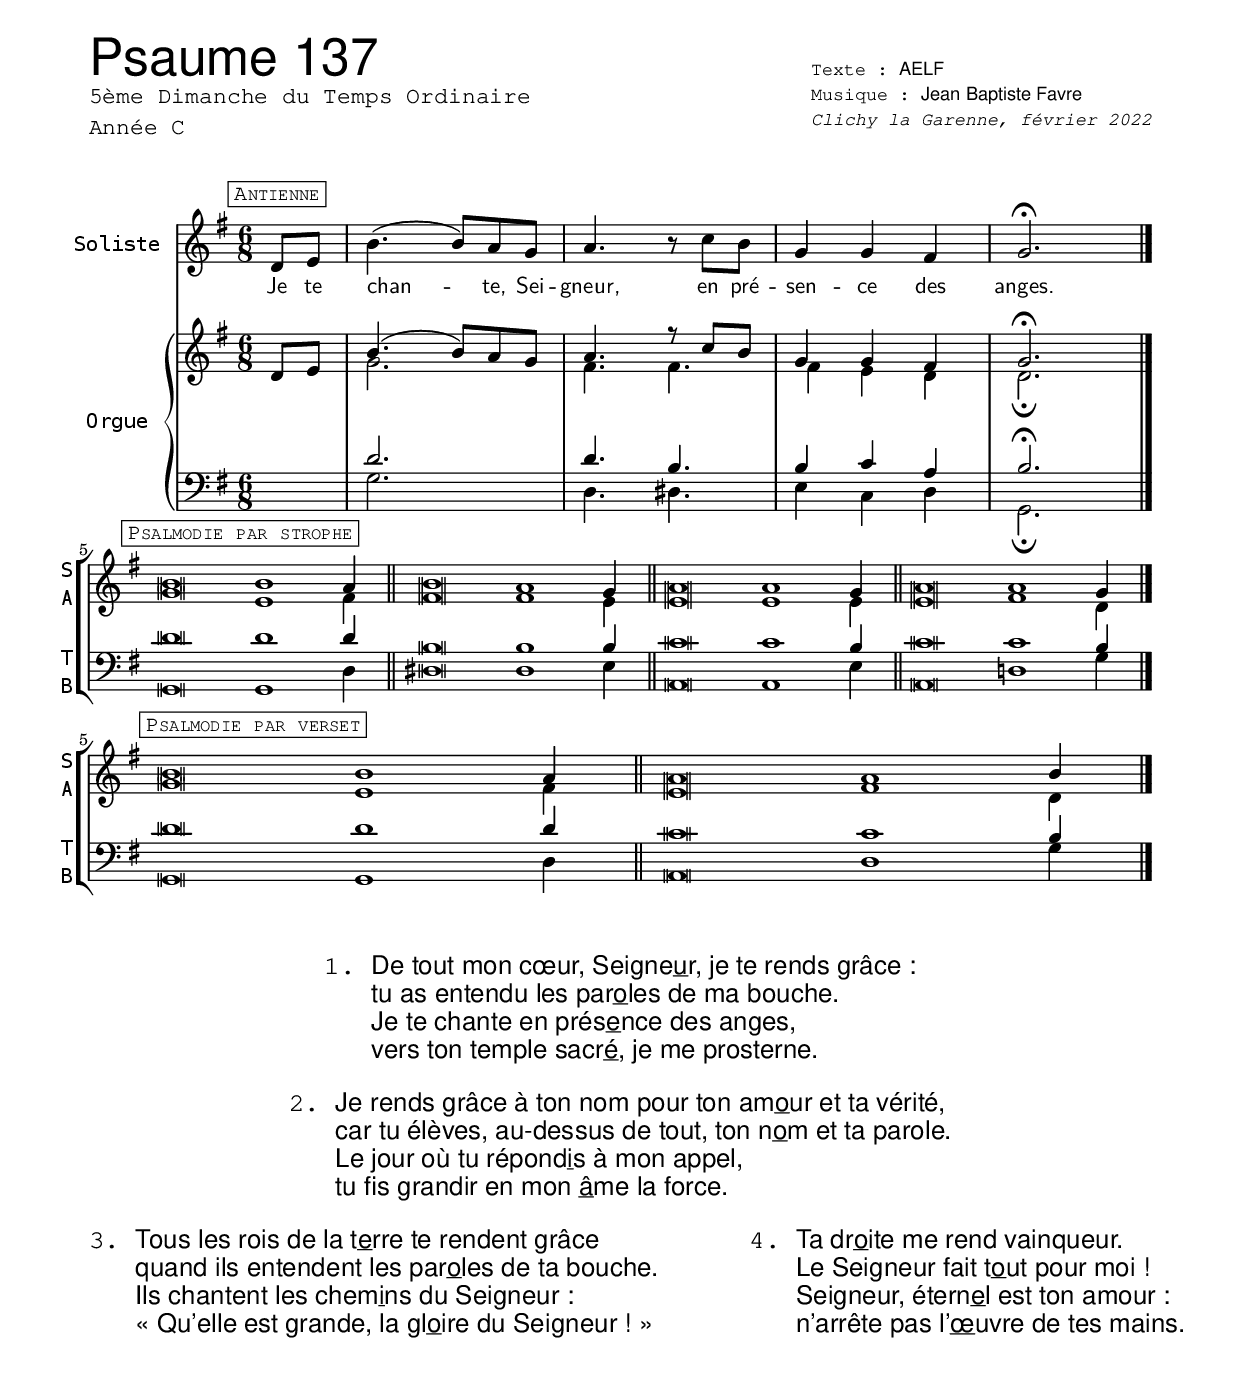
\version "2.18.2"
\language "english"
\include "../libs/commonFunctions.ily"

tempoVerseRallentando = {
  \set Score.tempoHideNote = ##t
  \tempo 4=60
}
tempoVerseAcelerando = {
  \set Score.tempoHideNote = ##t
  \tempo 2=120
}

scoreHeader = \header {
  title = "Psaume 137"
  subtitle = \markup { \column { "5ème Dimanche du Temps Ordinaire" "Année C" }}
  composer = "Jean Baptiste Favre"
  poet = "AELF"
  date = "Clichy la Garenne, février 2022"
}

global = {
  \key g \major
  \time 6/8
}

%%%%%%%%%%%%%%%%%%%%%%%%%%%%%%
%%%%%%%%%% Antiphon %%%%%%%%%%
%%%%%%%%%%%%%%%%%%%%%%%%%%%%%%

antiphonRythm = {
 \partial 4 s4 s2.*4 \bar "|." \break
}
antiphonMusicSoprano = \relative c' {
  \markCustom "Antienne"
  \partial 4 d8 e b'4. (b8) a g a4. r8 c8 b g4 g4 fs4 g2.
  }

antiphonMusicAlto = \relative c'' {
  \partial 4 s4 g2. fs4. fs4. fs4 e4 d4 d2.
  }

antiphonMusicTenor =  \relative c' {
  \partial 4 s4 d2. d4. b4. b4 c4 a4 b2.
  }

antiphonMusicBass =  \relative c' {
  \partial 4 s4 g2. d4. ds4. e4 c d g,2.
  }

antiphonLyrics = \lyricmode {
  Je te chan -- te, Sei -- gneur, en pré -- sen -- ce des anges.
  }

antiphonLyricsSoprano = \antiphonLyrics
antiphonLyricsAlto = \antiphonLyrics
antiphonLyricsTenor = \antiphonLyrics
antiphonLyricsBass = \antiphonLyrics

%%%%%%%%%%%%%%%%%%%%%%%%%%%%%%%%%%%%%%%%%%%%%%
%%%%%%%%%%          Verses          %%%%%%%%%%
%%%%%%%%%%%%%%%%%%%%%%%%%%%%%%%%%%%%%%%%%%%%%%
verseStropheRythm = {
  \accidentalStyle forget
  \once \override Score.RehearsalMark.break-align-symbols = #'(clef)
  \markCustom "Psalmodie par strophe" \cadenzaOn
  \tempoVerseAcelerando s\breve s1 \tempoVerseRallentando s4 \bar "||"
  \tempoVerseAcelerando s\breve s1 \tempoVerseRallentando s4 \bar "||"
  \tempoVerseAcelerando s\breve s1 \tempoVerseRallentando s4 \bar "||"
  \tempoVerseAcelerando s\breve s1 \tempoVerseRallentando s4 \bar "|." \break
}
verseRythm = {
  \markCustom "Psalmodie par verset" \cadenzaOn
  \tempoVerseAcelerando s\breve s1 \tempoVerseRallentando s4 \bar "||"
  \tempoVerseAcelerando s\breve s1 \tempoVerseRallentando s4 \bar "|."
}
verseStropheMusicSoprano = \relative c'' {
  b\breve b1 a4
  b\breve a1 g4
  a\breve a1 g4
  a\breve a1 g4
  }
verseMusicSoprano = \relative c'' {
  b\breve b1 a4
  a\breve a1 b4
  }

verseStropheMusicAlto = \relative c'' {
  g\breve e1 fs4
  fs\breve fs1 e4
  e\breve e1 e4
  e\breve fs1 d4
  }
verseMusicAlto = \relative c'' {
  g\breve e1 fs4
  e\breve fs1 d4
  }

verseStropheMusicTenor = \relative c' {
  d\breve d1 d4
  b\breve b1 b4
  c\breve c1 b4
  c\breve c1 b4
  }
verseMusicTenor = \relative c' {
  d\breve d1 d4
  c\breve c1 b4
  }

verseStropheMusicBass = \relative c {
  g\breve g1 d'4
  ds\breve ds1 e4
  a,\breve a1 e'4
  a,\breve d1 g4
  }
verseMusicBass = \relative c {
  g\breve g1 d'4
  a\breve d1 g4
  }

verseLyrics = \markuplist {
  \override #'(font-family . sans)
  \override #'(font-size . 2)
  \column {
    \fill-line {
      \column{
        \concat { \typewriter "1. " "De tout mon cœur, Seigne" \underline u "r, je te rends grâce&nbsp;:"}
        \concat { \typewriter "   " "tu as entendu les par" \underline o "les de ma bouche."}
        \concat { \typewriter "   " "Je te chante en prés" \underline e "nce des anges,"}
        \concat { \typewriter "   " "vers ton temple sacr" \underline é ", je me prosterne."}
      }
    }
    \vspace #1
    \fill-line {
      \column{
        \concat { \typewriter "2. " "Je rends grâce à ton nom pour ton am" \underline o "ur et ta vérité,"}
        \concat { \typewriter "   " "car tu élèves, au-dessus de tout, ton n" \underline o "m et ta parole."}
        \concat { \typewriter "   " "Le jour où tu répond" \underline i "s à mon appel,"}
        \concat { \typewriter "   " "tu fis grandir en mon " \underline â "me la force."}
      }
    }
    \vspace #1
    \fill-line {
      \left-column {
        \concat { \typewriter "3. " "Tous les rois de la t" \underline e "rre te rendent grâce"}
        \concat { \typewriter "   " "quand ils entendent les par" \underline o "les de ta bouche."}
        \concat { \typewriter "   " "Ils chantent les chem" \underline i "ns du Seigneur :"}
        \concat { \typewriter "   " "«&nbsp;Qu’elle est grande, la gl" \underline o "ire du Seigneur&nbsp;!&nbsp;»"}
      }
      \hspace #1
      \left-column{
        \concat { \typewriter "4. " "Ta dr" \underline o "ite me rend vainqueur."}
        \concat { \typewriter "   " "Le Seigneur fait t" \underline o "ut pour moi&nbsp;!"}
        \concat { \typewriter "   " "Seigneur, étern" \underline e "l est ton amour&nbsp;:"}
        \concat { \typewriter "   " "n’arrête pas l’" \underline œ "uvre de tes mains."}
      }
    }
  }
}

%%%%%%%%%%%%%%%%%%%%%%%%%%%%%%%%%%%%%%%%%%%%%%%%%%%%%%%%%%%%%%%%%%%%%
%%%%%%%%%%%%%%%%%%%          Draw score          %%%%%%%%%%%%%%%%%%%%
%%%%%%%%%%%%%%%%%%%%%%%%%%%%%%%%%%%%%%%%%%%%%%%%%%%%%%%%%%%%%%%%%%%%%
% Load Piano settings & layout
partition = {
  <<
    % Antienne à 4 voix mixtes
    %\include "../libs/layouts/commonAntiphonFourVoices.ily"
    \new ChoirStaff = "Antophon4Voices" <<
      \new Staff = "AntiphonSopranoStaff" <<
        \once \override Staff.VerticalAxisGroup.remove-first = ##t
        \set Staff.instrumentName = "Soliste"
        \clef "treble"
        \new Dynamics \antiphonRythm
        \new Voice = "antiphonSoprano" { \global \antiphonMusicSoprano\fermata}
        \new Lyrics \lyricsto "antiphonSoprano" { \antiphonLyricsSoprano }
      >>
      %{\new Staff = "AntiphonAltoStaff" <<
        \once \override Staff.VerticalAxisGroup.remove-first = ##t
        \set Staff.instrumentName = "Alto"
        \clef "treble"
        \new Dynamics \antiphonRythm
        \new Voice = "antiphonAlto" { \global \antiphonMusicAlto\fermata }
        \new Lyrics \lyricsto "antiphonAlto" { \antiphonLyricsAlto }
      >>
      \new Staff = "AntiphonTenorStaff" <<
        \once \override Staff.VerticalAxisGroup.remove-first = ##t
        \set Staff.instrumentName = "Ténor"
        \clef "treble_8"
        \new Dynamics \antiphonRythm
        \new Voice = "antiphonTenor" { \global \antiphonMusicTenor\fermata }
        \new Lyrics \lyricsto "antiphonTenor" { \antiphonLyricsTenor }
      >>
      \new Staff  = "AntiphonBassStaff" <<
        \once \override Staff.VerticalAxisGroup.remove-first = ##t
        \set Staff.instrumentName = "Basse"
        \clef "bass"
        \new Dynamics \antiphonRythm
        \new Voice = "AntiphonBass" { \global \antiphonMusicBass\fermata }
        \new Lyrics \lyricsto "AntiphonBass" { \antiphonLyricsBass }
      >>%}
    >>
    %\include "../libs/layouts/commonPiano.ily"
    \new PianoStaff
    <<
      \set PianoStaff.instrumentName = #"Orgue"
      \new Staff <<
        \set Staff.printPartCombineTexts = ##f
        \once \override Staff.VerticalAxisGroup.remove-first = ##t
        \clef treble
        \new Voice = "soprani" {\global \voiceOne \antiphonMusicSoprano\fermata }
        \new Voice = "alti" {\global \voiceTwo \antiphonMusicAlto\fermata }
      >>
      \new Staff <<
        \set Staff.printPartCombineTexts = ##f
        \once \override Staff.VerticalAxisGroup.remove-first = ##t
        \clef bass
        \new Voice = "tenors" {\global \voiceThree \antiphonMusicTenor\fermata }
        \new Voice = "bass" {\global \voiceFour \antiphonMusicBass\fermata }
      >>
    >>
    % Psalmodie à 4 voix mixtes
    %\include "../libs/layouts/commonVerseFourVoices.ily"
    \new ChoirStaff = "versePsalmody"
    <<
      \new Staff = "verseSopranoAlto" <<
        \set Staff.shortInstrumentName = \markup { \right-column { "S" "A" } }
        \once \override Staff.VerticalAxisGroup.remove-first = ##t
        \global
        \clef treble
        \new Dynamics {\silence \antiphonMusicSoprano \verseStropheRythm \verseRythm}
        \new Voice = "verseSoprano" << \voiceOne {\silence \antiphonMusicSoprano \cadenzaOn \verseStropheMusicSoprano \verseMusicSoprano } >>
        \new Voice = "verseAlto" << \voiceTwo {\silence \antiphonMusicSoprano \cadenzaOn \verseStropheMusicAlto \verseMusicAlto } >>
      >>
      \new Staff = "verseTenorBass" <<
        \set Staff.shortInstrumentName = \markup { \right-column { "T" "B" } }
        \once \override Staff.VerticalAxisGroup.remove-first = ##t
        \global
        \clef bass
        \new Dynamics {\silence \antiphonMusicSoprano \verseStropheRythm \verseRythm}
        \new Voice = "verseTenor" << \voiceOne {\silence \antiphonMusicSoprano \cadenzaOn \verseStropheMusicTenor \verseMusicTenor } >>
        \new Voice = "verseBass" << \voiceTwo {\silence \antiphonMusicSoprano \cadenzaOn \verseStropheMusicBass \verseMusicBass } >>
      >>
    >>
  >>
}
%%%%%%%%%%%%% PARTITION VISUELLE %%%%%%%%%%%%%
% PDF output
\paper {
  top-margin = 1.5\cm
  bottom-margin = 1.5\cm
  left-margin = 1.5\cm
  right-margin = 1.5\cm
  markup-system-spacing = #'((basic-distance . 10)
     (minimum-distance . 10)
     (padding . 5)
     (stretchability . 5))
 system-system-spacing = #'((basic-distance . 5)
     (minimum-distance . 5)
     (padding . 1)
     (stretchability . 5))
  #(define fonts
    (set-global-fonts
     #:music "emmentaler"
     #:brace "emmentaler"
     #:roman "Latin Modern Roman"
     #:sans "Cantarell"
    ))
  #(include-special-characters)
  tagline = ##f
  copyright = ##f
  scoreTitleMarkup = \markup \columns {
    \fill-line {
      \column {
        \line {
          \left-column {
            \fontsize #8 \sans \fromproperty #'header:title
            \fontsize #1 \typewriter \fromproperty #'header:subtitle
          }
        }
      }
      \column {
        \line {
          \fontsize #-1
          \left-column {
            \line { \concat { \typewriter "Texte&nbsp;: " \sans \fromproperty #'header:poet \bold " " } }
            \line { \concat { \typewriter "Musique&nbsp;: " \sans \fromproperty #'header:composer \bold " " } }
            \typewriter \italic \fromproperty #'header:date
          }
        }
      }
    }
  }
}

#(set-global-staff-size 18)
\score {
  \partition
  \layout {
      ragged-last = ##f
      \context {
          \Staff
          \RemoveEmptyStaves
          \override NoteHead #'style = #'altdefault
          \override InstrumentName #'font-name = #"Monospace Regular"
      }
      \context {
          \PianoStaff
          \RemoveEmptyStaves
          \override NoteHead #'style = #'altdefault
          \override InstrumentName #'font-name = #"Monospace Regular"
      }
      \context {
          \ChoirStaff
          \RemoveEmptyStaves
          \override NoteHead #'style = #'altdefault
          \override InstrumentName #'font-name = #"Monospace Regular"
      }
      \override LyricText #'font-name = #"Latin Modern Sans"
      \override Score.RehearsalMark.font-family = #'typewriter
  }
  \scoreHeader
}
\verseLyrics

% Midi output
partitionStrophe = {
      \new PianoStaff = "antiphonMusic"
      <<
        \new Staff <<
          \global \clef treble
          \new Dynamics \antiphonRythm
          \new Voice = "antiphonMusicSoprano" \antiphonMusicSoprano
          \new Voice = "antiphonMusicAlto" \antiphonMusicAlto
        >>
        \new Staff <<
          \global \clef bass
          \new Dynamics \antiphonRythm
          \new Voice = "antiphonMusicTenor" \antiphonMusicTenor
          \new Voice = "antiphonMusicBass" \antiphonMusicBass
        >>
      >>
      \new ChoirStaff = "verseMusic"
      <<
        \new Staff = "verseMusicSA"
        <<
          \global
          \clef treble
          \new Dynamics {\verseStropheRythm}
          \new Voice = "verseMusicSoprano" \verseStropheMusicSoprano
          \new Voice = "verseMusicAlto" \verseStropheMusicAlto
        >>
        \new Staff = "verseMusicTB"
        <<
          \global
          \clef bass
          \new Dynamics {\verseStropheRythm}
          \new Voice = "verseMusicTenor" \verseStropheMusicTenor
          \new Voice = "verseMusicBass" \verseStropheMusicBass
        >>
      >>
    }
partitionVerset = {
      \new PianoStaff = "antiphonMusic"
      <<
        \new Staff <<
          \global \clef treble
          \new Dynamics \antiphonRythm
          \new Voice = "antiphonMusicSoprano" \antiphonMusicSoprano
          \new Voice = "antiphonMusicAlto" \antiphonMusicAlto
        >>
        \new Staff <<
          \global \clef bass
          \new Dynamics \antiphonRythm
          \new Voice = "antiphonMusicTenor" \antiphonMusicTenor
          \new Voice = "antiphonMusicBass" \antiphonMusicBass
        >>
      >>
      \new ChoirStaff = "verseMusic"
      <<
        \new Staff = "verseMusicSA"
        <<
          \global
          \clef treble
          \new Dynamics {\verseRythm}
          \new Voice = "verseMusicSoprano" \verseMusicSoprano
          \new Voice = "verseMusicAlto" \verseMusicAlto
        >>
        \new Staff = "verseMusicTB"
        <<
          \global
          \clef bass
          \new Dynamics {\verseRythm}
          \new Voice = "verseMusicTenor" \verseMusicTenor
          \new Voice = "verseMusicBass" \verseMusicBass
        >>
      >>
    }

\book {
\bookOutputSuffix "Verset"
\score {
  <<
    \keepWithTag #'audio \unfoldRepeats \partitionVerset
    \context Staff = "Soprano" {
      \set Score.midiMinimumVolume = #0.5
      \set Score.midiMaximumVolume = #0.7
      \set Staff.midiMinimumVolume = #0.8
      \set Staff.midiMaximumVolume = #1
    }
    \context Voice = "Soprano" {
      \set Score.midiMinimumVolume = #0.5
      \set Score.midiMaximumVolume = #0.7
      \set Staff.midiMinimumVolume = #0.8
      \set Staff.midiMaximumVolume = #1
    }
  >>
  \midi { \set midiMergeUnisons = ##t  \tempo 4. = 55}
}
}
\book {
\bookOutputSuffix "Strophe"
\score {
  <<
    \keepWithTag #'audio \unfoldRepeats \partitionStrophe
    \context Staff = "Soprano" {
      \set Score.midiMinimumVolume = #0.5
      \set Score.midiMaximumVolume = #0.7
      \set Staff.midiMinimumVolume = #0.8
      \set Staff.midiMaximumVolume = #1
    }
    \context Voice = "Soprano" {
      \set Score.midiMinimumVolume = #0.5
      \set Score.midiMaximumVolume = #0.7
      \set Staff.midiMinimumVolume = #0.8
      \set Staff.midiMaximumVolume = #1
    }
  >>
  \midi { \set midiMergeUnisons = ##t \tempo 4. = 55}
}
}